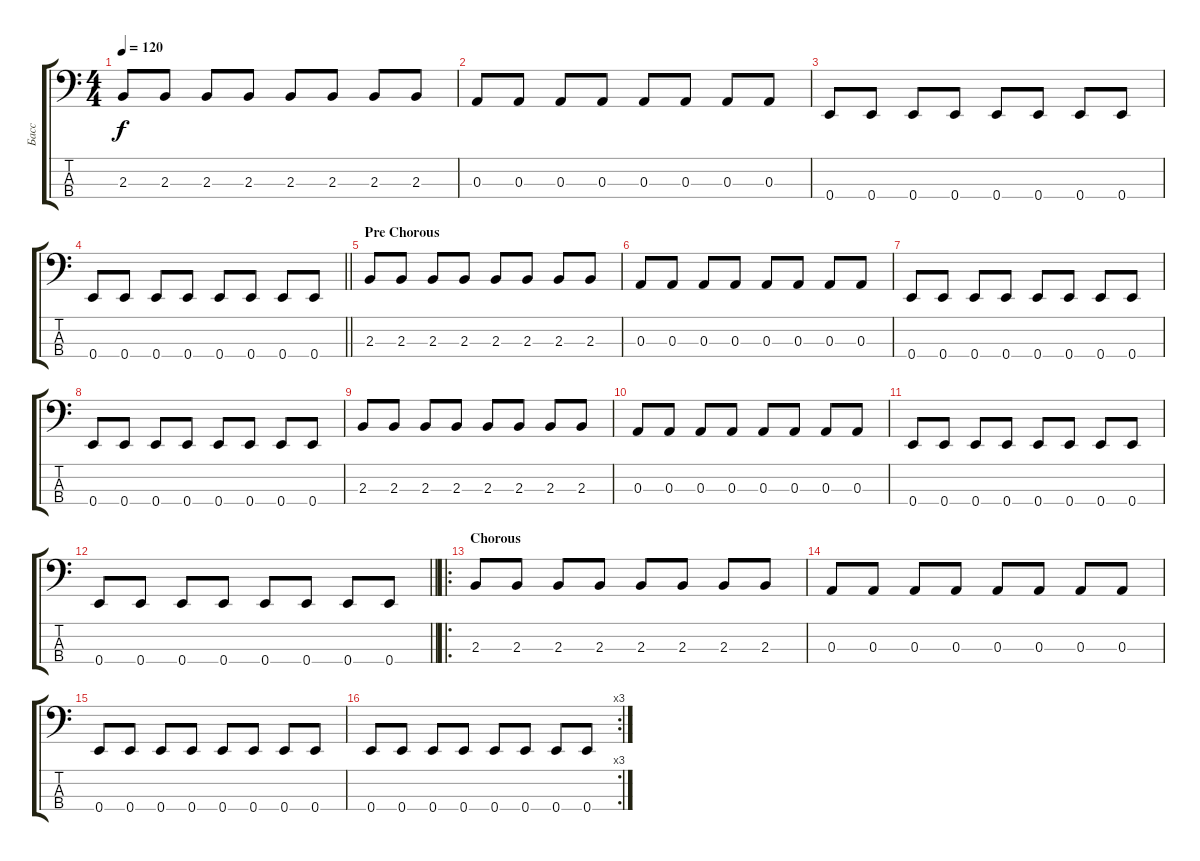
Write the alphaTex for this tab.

\track ("Басс" "Басс") {instrument electricbassfinger}
\staff {score tabs}
\tuning (G2 D2 A1 E1) {hide}
\ts (4 4)
\tempo 120
\clef f4
\ks c
2.3.8{dy f} 2.3.8 2.3.8 2.3.8 2.3.8 2.3.8 2.3.8 2.3.8 |
0.3.8 0.3.8 0.3.8 0.3.8 0.3.8 0.3.8 0.3.8 0.3.8 |
0.4.8 0.4.8 0.4.8 0.4.8 0.4.8 0.4.8 0.4.8 0.4.8 |
\barLineRight lightlight
0.4.8 0.4.8 0.4.8 0.4.8 0.4.8 0.4.8 0.4.8 0.4.8 |
\section ("" "Pre Chorous")
2.3.8 2.3.8 2.3.8 2.3.8 2.3.8 2.3.8 2.3.8 2.3.8 |
0.3.8 0.3.8 0.3.8 0.3.8 0.3.8 0.3.8 0.3.8 0.3.8 |
0.4.8 0.4.8 0.4.8 0.4.8 0.4.8 0.4.8 0.4.8 0.4.8 |
0.4.8 0.4.8 0.4.8 0.4.8 0.4.8 0.4.8 0.4.8 0.4.8 |
2.3.8 2.3.8 2.3.8 2.3.8 2.3.8 2.3.8 2.3.8 2.3.8 |
0.3.8 0.3.8 0.3.8 0.3.8 0.3.8 0.3.8 0.3.8 0.3.8 |
0.4.8 0.4.8 0.4.8 0.4.8 0.4.8 0.4.8 0.4.8 0.4.8 |
\barLineRight lightlight
0.4.8 0.4.8 0.4.8 0.4.8 0.4.8 0.4.8 0.4.8 0.4.8 |
\ro
\section ("" "Chorous")
2.3.8 2.3.8 2.3.8 2.3.8 2.3.8 2.3.8 2.3.8 2.3.8 |
0.3.8 0.3.8 0.3.8 0.3.8 0.3.8 0.3.8 0.3.8 0.3.8 |
0.4.8 0.4.8 0.4.8 0.4.8 0.4.8 0.4.8 0.4.8 0.4.8 |
\rc 3
0.4.8 0.4.8 0.4.8 0.4.8 0.4.8 0.4.8 0.4.8 0.4.8
